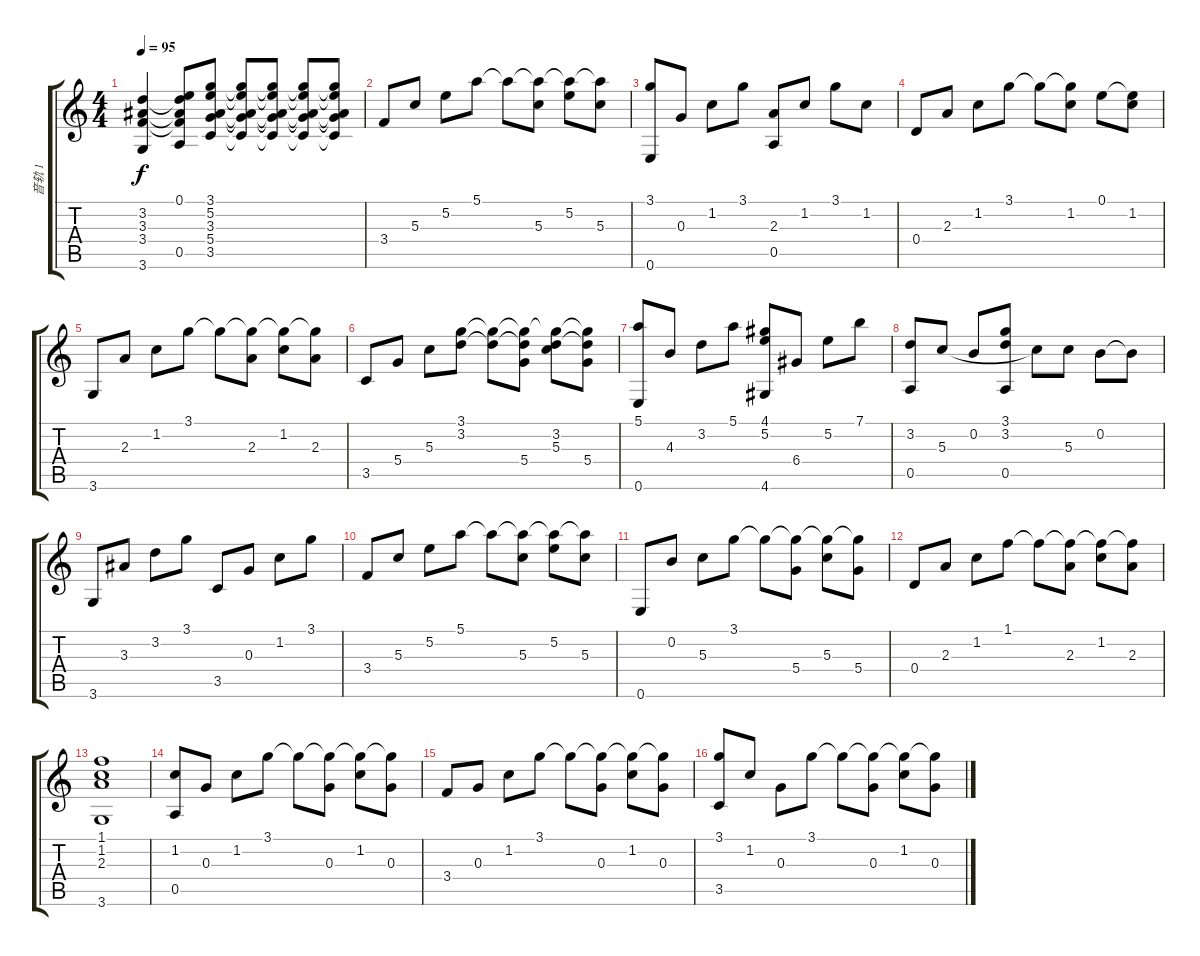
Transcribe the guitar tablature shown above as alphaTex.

\track ("音轨 1" "音轨 1") {instrument acousticguitarsteel}
\staff {score tabs}
\tuning (E4 B3 G3 D3 A2 E2) {hide}
\ts (4 4)
\tempo 95
\clef g2
\ks c
(3.2 3.3 3.4 3.6).4{dy f} (0.1{t} 3.2{t} 3.3{t} 3.4{t} 0.5{t}).8 (3.1 5.2 3.3 5.4 3.5).8 (3.1{t} 5.2{t} 3.3{t} 5.4{t} 3.5{t}).8 (3.1{t} 5.2{t} 3.3{t} 5.4{t} 3.5{t}).8 (3.1{t} 5.2{t} 3.3{t} 5.4{t} 3.5{t}).8 (3.1{t} 5.2{t} 3.3{t} 5.4{t} 3.5{t}).8 |
3.4.8 5.3.8 5.2.8 5.1.8 5.1{t}.8 (5.1{t} 5.3).8 (5.1{t} 5.2).8 (5.1{t} 5.3).8 |
(3.1 0.6).8 0.3.8 1.2.8 3.1.8 (2.3 0.5).8 1.2.8 3.1.8 1.2.8 |
0.4.8 2.3.8 1.2.8 3.1.8 3.1{t}.8 (3.1{t} 1.2).8 0.1.8 (0.1{t} 1.2).8 |
3.6.8 2.3.8 1.2.8 3.1.8 3.1{t}.8 (3.1{t} 2.3).8 (3.1{t} 1.2).8 (3.1{t} 2.3).8 |
3.5.8 5.4.8 5.3.8 (3.1 3.2).8 (3.1{t} 3.2{t}).8 (3.1{t} 3.2{t} 5.4).8 (3.1{t} 3.2 5.3).8 (3.1{t} 3.2{t} 5.4).8 |
(5.1 0.6).8 4.3.8 3.2.8 5.1.8 (4.1 5.2 4.6).8 6.4.8 5.2.8 7.1.8 |
(3.2 0.5).8 5.3.8 0.2.8 (3.1 3.2 0.5).8 5.3{t}.8 5.3.8 0.2.8 0.2{t}.8 |
3.6.8 3.3.8 3.2.8 3.1.8 3.5.8 0.3.8 1.2.8 3.1.8 |
3.4.8 5.3.8 5.2.8 5.1.8 5.1{t}.8 (5.1{t} 5.3).8 (5.1{t} 5.2).8 (5.1{t} 5.3).8 |
0.6.8 0.2.8 5.3.8 3.1.8 3.1{t}.8 (3.1{t} 5.4).8 (3.1{t} 5.3).8 (3.1{t} 5.4).8 |
0.4.8 2.3.8 1.2.8 1.1.8 1.1{t}.8 (1.1{t} 2.3).8 (1.1{t} 1.2).8 (1.1{t} 2.3).8 |
(1.1 1.2 2.3 3.6).1 |
(1.2 0.5).8 0.3.8 1.2.8 3.1.8 3.1{t}.8 (3.1{t} 0.3).8 (3.1{t} 1.2).8 (3.1{t} 0.3).8 |
3.4.8 0.3.8 1.2.8 3.1.8 3.1{t}.8 (3.1{t} 0.3).8 (3.1{t} 1.2).8 (3.1{t} 0.3).8 |
(3.1 3.5).8 1.2.8 0.3.8 3.1.8 3.1{t}.8 (3.1{t} 0.3).8 (3.1{t} 1.2).8 (3.1{t} 0.3).8
